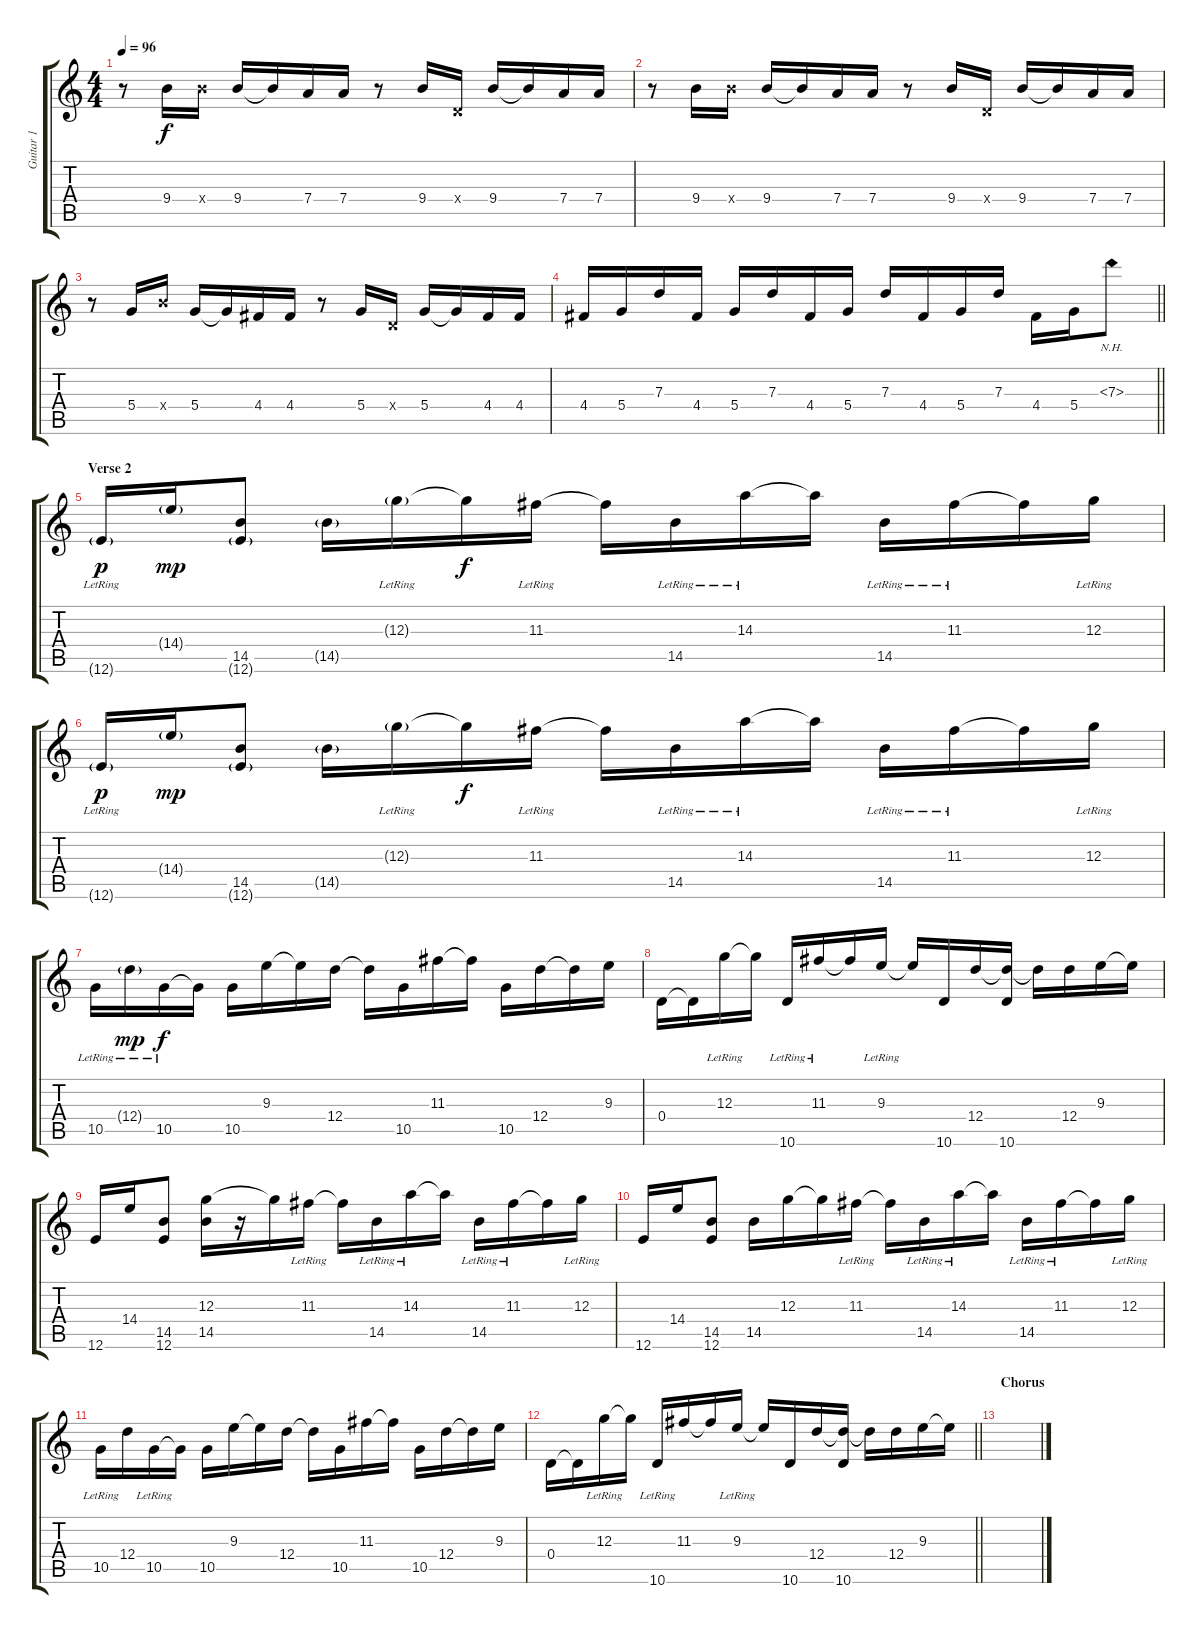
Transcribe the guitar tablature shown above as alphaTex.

\track ("Guitar 1" "Guitar 1") {instrument overdrivenguitar}
\staff {score tabs}
\tuning (E4 B3 G3 D3 A2 E2) {hide}
\ts (4 4)
\tempo 96
\clef g2
\ks c
r.8{dy f instrument distortionguitar} 9.4.16 9.4{x}.16 9.4.16 9.4{t}.16 7.4.16 7.4.16 r.8 9.4.16 0.4{x}.16 9.4.16 9.4{t}.16 7.4.16 7.4.16 |
r.8 9.4.16 9.4{x}.16 9.4.16 9.4{t}.16 7.4.16 7.4.16 r.8 9.4.16 0.4{x}.16 9.4.16 9.4{t}.16 7.4.16 7.4.16 |
r.8 5.4.16 9.4{x}.16 5.4.16 5.4{t}.16 4.4.16 4.4.16 r.8 5.4.16 0.4{x}.16 5.4.16 5.4{t}.16 4.4.16 4.4.16 |
\barLineRight lightlight
4.4.16 5.4.16 7.3.16 4.4.16 5.4.16 7.3.16 4.4.16 5.4.16 7.3.16 4.4.16 5.4.16 7.3.16 4.4.16 5.4.16 7.3{nh}.8{instrument guitarharmonics} |
\section ("" "Verse 2")
12.6{g lr}.16{dy p volume 14 instrument electricguitarjazz} 14.4{g}.16{dy mp} (14.5 12.6{g}).8 14.5{g}.16 12.3{g lr}.16 12.3{t}.16{dy f} 11.3{lr}.16 11.3{t}.16 14.5{lr}.16 14.3{lr}.16 14.3{t}.16 14.5{lr}.16 11.3{lr}.16 11.3{t}.16 12.3{lr}.16 |
12.6{g lr}.16{dy p} 14.4{g}.16{dy mp} (14.5 12.6{g}).8 14.5{g}.16 12.3{g lr}.16 12.3{t}.16{dy f} 11.3{lr}.16 11.3{t}.16 14.5{lr}.16 14.3{lr}.16 14.3{t}.16 14.5{lr}.16 11.3{lr}.16 11.3{t}.16 12.3{lr}.16 |
10.5{lr}.16 12.4{g lr}.16{dy mp} 10.5{lr}.16{dy f} 10.5{t}.16 10.5.16 9.3.16 9.3{t}.16 12.4.16 12.4{t}.16 10.5.16 11.3.16 11.3{t}.16 10.5.16 12.4.16 12.4{t}.16 9.3.16 |
0.4.16 0.4{t}.16 12.3{lr}.16 12.3{t}.16 10.6{lr}.16 11.3{lr}.16 11.3{t}.16 9.3{lr}.16 9.3{t}.16 10.6.16 12.4.16 (12.4{t} 10.6).16 12.4{t}.16 12.4.16 9.3.16 9.3{t}.16 |
12.6.16 14.4.16 (14.5 12.6).8 (12.3 14.5).16 r.16 12.3{t}.16 11.3{lr}.16 11.3{t}.16 14.5{lr}.16 14.3{lr}.16 14.3{t}.16 14.5{lr}.16 11.3{lr}.16 11.3{t}.16 12.3{lr}.16 |
12.6.16 14.4.16 (14.5 12.6).8 14.5.16 12.3.16 12.3{t}.16 11.3{lr}.16 11.3{t}.16 14.5{lr}.16 14.3{lr}.16 14.3{t}.16 14.5{lr}.16 11.3{lr}.16 11.3{t}.16 12.3{lr}.16 |
10.5{lr}.16 12.4.16 10.5{lr}.16 10.5{t}.16 10.5.16 9.3.16 9.3{t}.16 12.4.16 12.4{t}.16 10.5.16 11.3.16 11.3{t}.16 10.5.16 12.4.16 12.4{t}.16 9.3.16 |
\barLineRight lightlight
0.4.16 0.4{t}.16 12.3{lr}.16 12.3{t}.16 10.6{lr}.16 11.3{lr}.16 11.3{t}.16 9.3{lr}.16 9.3{t}.16 10.6.16 12.4.16 (12.4{t} 10.6).16 12.4{t}.16 12.4.16 9.3.16 9.3{t}.16 |
\section ("" "Chorus")
